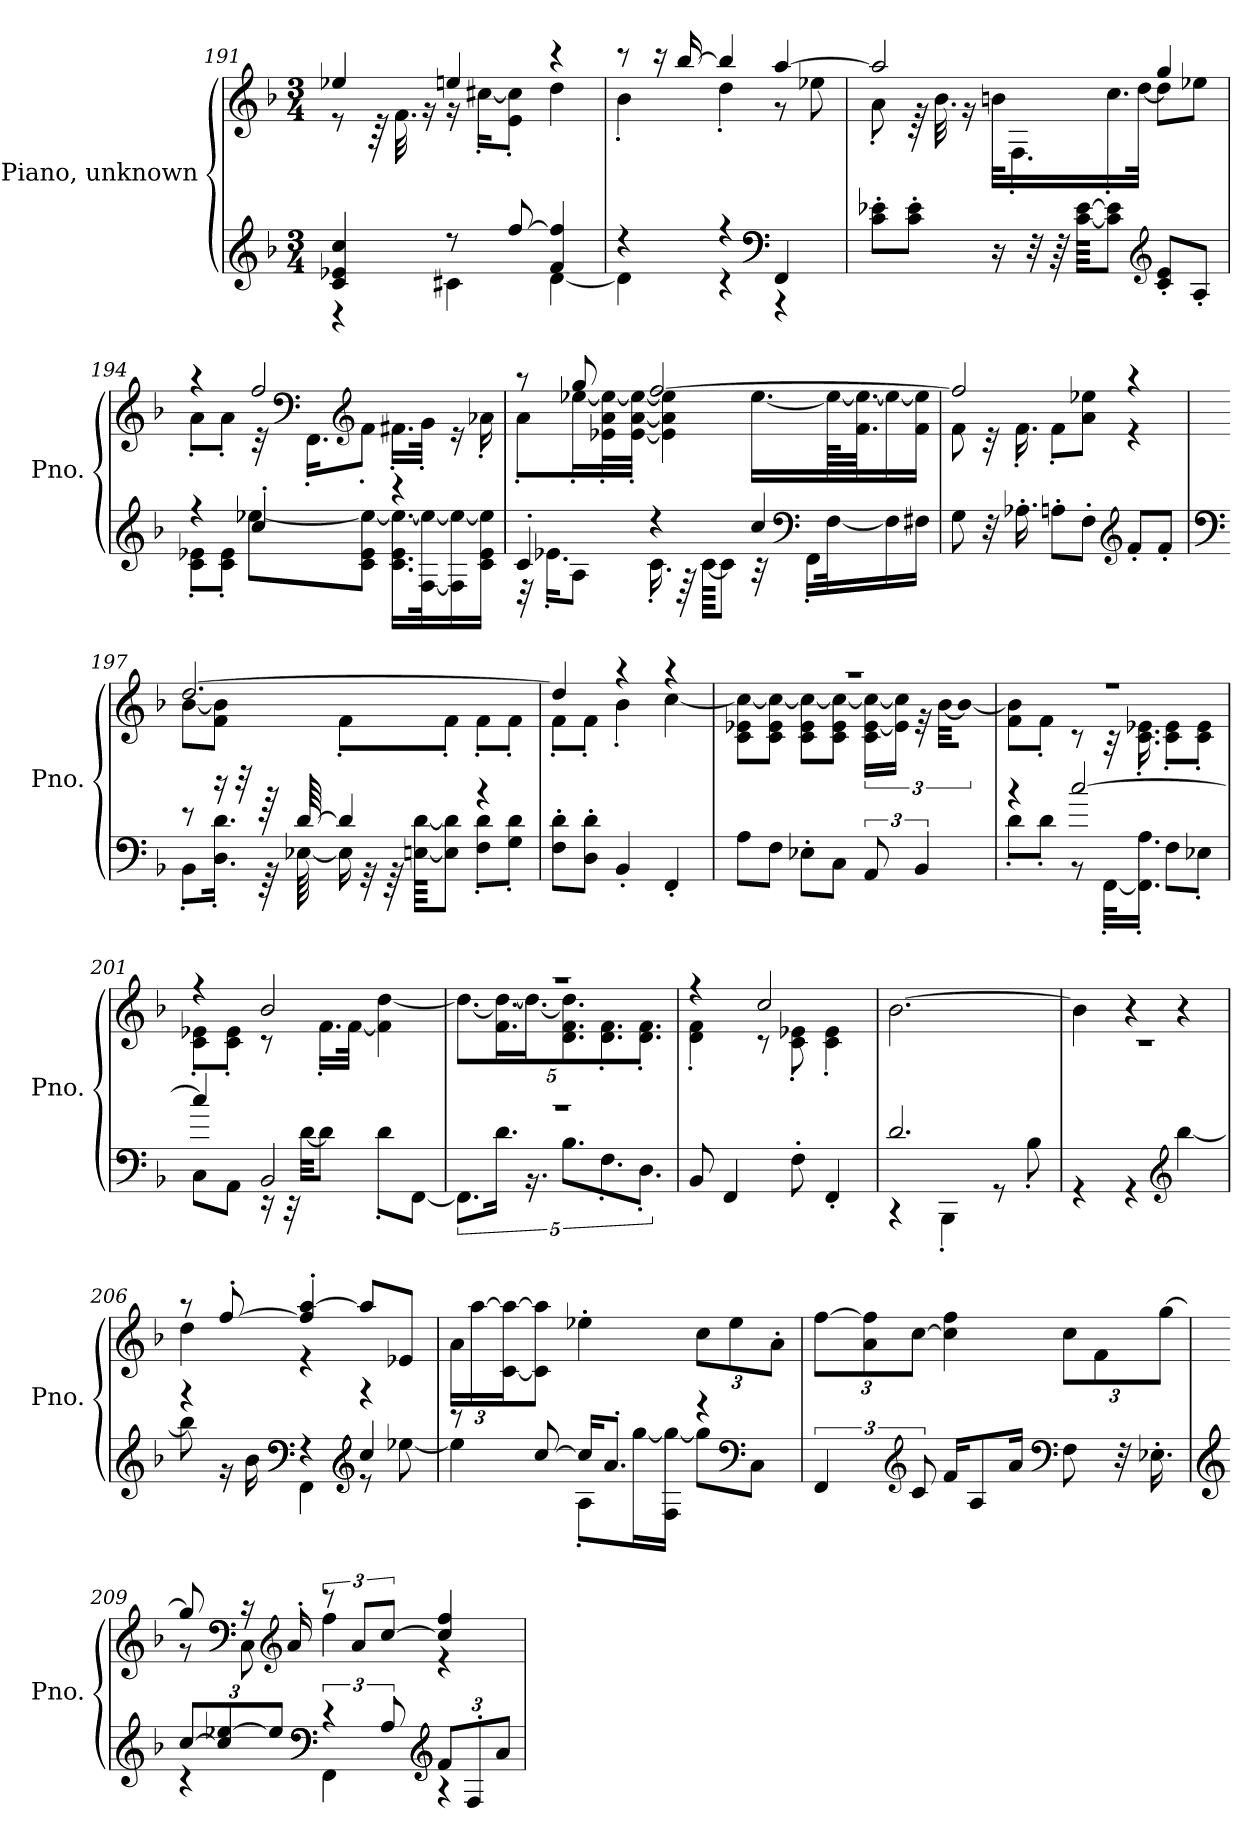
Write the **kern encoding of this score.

**kern	**kern
*part1	*part1
*staff2	*staff1
*I"Piano, unknown	*
*I'Pno.	*
!!LO:LB:g=z
*clefG2	*clefG2
*k[b-]	*k[b-]
*M3/4	*M3/4
=191	=191
*^	*^
4c/ 4e-X/ 4cc/	4r	4ee-X/	8r
.	.	.	64r
.	.	.	32.f\
.	.	.	16r
8r	4c#X\	4een/	16r
.	.	.	[16cc#X'\KL
[8ff/	.	.	8e\' 8cc#\]'J
4f/ 4ff/]	[4d\	4r	4dd\
=192	=192	=192	=192
4r	4d\]	8r	4b-'\
.	.	16r	.
.	.	[16bb-/	.
4r	4r	4bb-/]	4dd'\
*clefF4	*	*	*
4FF/	4r	[4aa/	8r
.	.	.	8ee-X\
*v	*v	*	*
=193	=193	=193
8c\' 8e-X\'L	2aa/]	8a'\
8c\' 8e-\'J	.	64r
.	.	32.b-\
.	.	16r
16r	.	32bn\KLL
.	.	16.F'\
32r	.	.
64r	.	.
[64c\ [64e-\KKKL	.	.
8c\] 8e-\]J	.	16.cc'\
.	.	[32dd\JJk
*clefG2	*	*
8c/' 8e-/'L	4gg/	8dd\L]
8A'/J	.	8ee-X\J
!!LO:PB:g=z	!!
=194	=194	=194
*^	*	*
4r	8c\' 8e-X\'L	4r	8a'\L
.	8c\' 8e-\'J	.	8a'\J
4cc'/	[8ee-X\L	2ff/	32r
*	*	*clefF4	*
.	.	.	16.FF'\KL
*	*	*clefG2	*
.	8c\ 8e-\ 8ee-\_J	.	8f'\J
4r	16.c\ 16.e-\ 16.ee-\_LL	.	16.f#X'\LL
.	[32F\ 32ee-\_K	.	32g'\JJk
.	16F\] 16ee-\_	.	16r
.	16c\ 16e-\ 16ee-\]JJ	.	16a-X'\
=195	=195	=195	=195
4c'/	32r	8r	8a'\L
.	16.e-X'\KL	.	.
.	8A\J	8gg/	[16ee-X'\L
.	.	.	32e-X\' 32a\' 32ee-\_'L
.	.	.	[32e-\' [32a\' 32ee-\_'JJJ
4r	16.c'\	[2ff/	4e-\] 4a\] 4ee-\]
.	64r	.	.
.	[64c\KKKL	.	.
.	8c\J]	.	.
4cc/	32r	.	[16.ee-\LL
*clefF4	*	*	*
.	16FF'\LL	.	.
.	[32F\K	.	128ee-\KLL_
.	.	.	64.f\ 64.ee-\_JJ
.	16F\]	.	16ee-\_
.	16F#X\JJ	.	16f\ 16ee-\]JJ
*v	*v	*	*
!!LO:LB:g=z	!!
=196	=196	=196
8G\	2ff/]	8f\
32r	.	32r
16.A-X'\	.	16.f'\
8An'\L	.	8f'\L
8F'\J	.	8a\ 8ee-X\J
*clefG2	*	*
8f'/L	4r	4r
8f'/J	.	.
=197	=197	=197
*clefF4	*	*
*^	*	*
8r	8BB-'\L	[2.dd/	[8b-\L
16r	16.D\' 16.d\'Jk	.	8f\ 8b-\]J
32r	.	.	.
64r	64r	.	.
[64d/	[64E-X\	.	.
4d/]	16E-\]	.	8f'\L
.	32r	.	.
.	64r	.	.
.	[64En\ [64d\KKKL	.	.
.	8E\] 8d\]J	.	8f'\J
4r	8F\' 8d\'L	.	8f'\L
.	8G\' 8d\'J	.	8f'\J
*v	*v	*	*
=198	=198	=198
8F\' 8d\'L	4dd/]	8f'\L
8D\' 8d\'J	.	8f'\J
4BB-'/	4r	4b-'\
4FF'/	4r	[4cc\
!!LO:LB:g=z	!!
=199	=199	=199
8A\L	2.r	8c\ 8e-X\ 8cc\_L
8F\J	.	8c\ 8e-\ 8cc\_J
8E-X'\L	.	8c\ 8e-\ 8cc\_L
8C\J	.	8c\ 8e-\ 8cc\_J
12AA/	.	24c\ [24e-\ 24cc\_LL
.	.	24e-\] 24cc\]JJ
6BB-/	.	48r
.	.	[48b-\KKL
.	.	8b-\J_
=200	=200	=200
*^	*	*
4r	8d'\L	2.r	8f\ 8b-\]L
.	8d'\J	.	8f'\J
[2cc/	8r	.	8r
.	[32FF'\KLL	.	32r
.	16.FF\]' 16.A\'JJ	.	16.c\' 16.e-X\'
.	8F\L	.	8c\' 8e-\'L
.	8E-X'\J	.	8c\' 8e-\'J
=201	=201	=201	=201
4cc/]	8C\L	4r	8c\' 8e-X\'L
.	8AA\J	.	8c\' 8e-\'J
2BB-/	16r	2b-/	8r
.	32r	.	.
.	[32d\KKL	.	.
.	8d\J]	.	16.f'\LL
.	.	.	[32f\JJk
.	8d'\L	.	4f\] [4dd\
.	[8FF\J	.	.
!!LO:LB:g=z	!!
=202	=202	=202	=202
*	*	*	*Xbrackettup
2.r	10.FF\L]	2.r	10.dd\L_
.	20.d\Jk	.	20.f\ 20.dd\_L
.	20.r	.	20.dd\J_
.	10.B-\L	.	10.d\ 10.f\ 10.dd\]
.	10.F'\	.	10.d\' 10.f\'
.	10.D'\J	.	10.d\' 10.f\'J
*v	*v	*	*
=203	=203	=203
8BB-/	4r	4d\' 4f\'
4FF/	.	.
.	2cc/	8r
8F'\	.	8c\' 8e-X\'
4FF'/	.	4c\' 4e-\'
*	*v	*v
=204	=204
*^	*
2.d/	4r	[2.b-\
.	4BBB-'\	.
.	8r	.
.	8B-'\	.
=205	=205	=205
2.r	4r	4b-\]
.	4r	4r
*clefG2	*	*
.	[4bb-\	4r
=206	=206	=206
*	*	*^
4r	8bb-\]	8r	4dd\
.	16r	[8ff'/	.
.	16b-\	.	.
*clefF4	*	*	*
4r	4FF\	4ff/]' [4aa/'	4r
*clefG2	*	*	*
4cc/	8r	8aa/L]	4r
.	[8ee-X\	8e-X/J	.
*	*	*v	*v
!!LO:LB:g=z
=207	=207	=207
8r	4ee-\]	24a\LL
.	.	[24aa\
.	.	[24c\ 24aa\_J
[8cc/	.	8c\] 8aa\]J
16cc/KL]	8A'\L	4ee-X'\
8.a'/J	.	.
.	[16gg\L	.
.	16F\ 16gg\_JJ	.
4r	8gg\L]	12cc\L
.	.	12ee-\
*clefF4	*	*
.	8C\J	.
.	.	12a'\J
*v	*v	*
=208	=208
6FF/	[12ff\L
.	12a\ 12ff\]
*clefG2	*
12c/	[12cc\J
16f/KL	4cc\] 4ff\
8A/	.
16a/Jk	.
*clefF4	*
8F\	12cc\L
.	12f\
32r	.
16.E-X'\	.
.	[12gg\J
!!LO:LB:g=z
=209	=209
*clefG2	*
*Xbrackettup	*
*^	*^
[12cc/L	4r	8gg/]	8r
12cc/] [12ee-X/	.	.	.
*	*	*clefF4	*
.	.	16r	8C\
12ee-/J]	.	.	.
*	*	*clefG2	*
.	.	16a'/	.
*clefF4	*	*	*
*brackettup	*	*brackettup	*
6r	4FF\	12r	4ff\
.	.	12a/L	.
12A/	.	[12cc/J	.
*clefG2	*	*	*
*Xbrackettup	*	*	*
12f/L	4r	4cc/] 4ff/	4r
12F'/	.	.	.
12a/J	.	.	.
*v	*v	*	*
*	*v	*v
=	=
*-	*-
